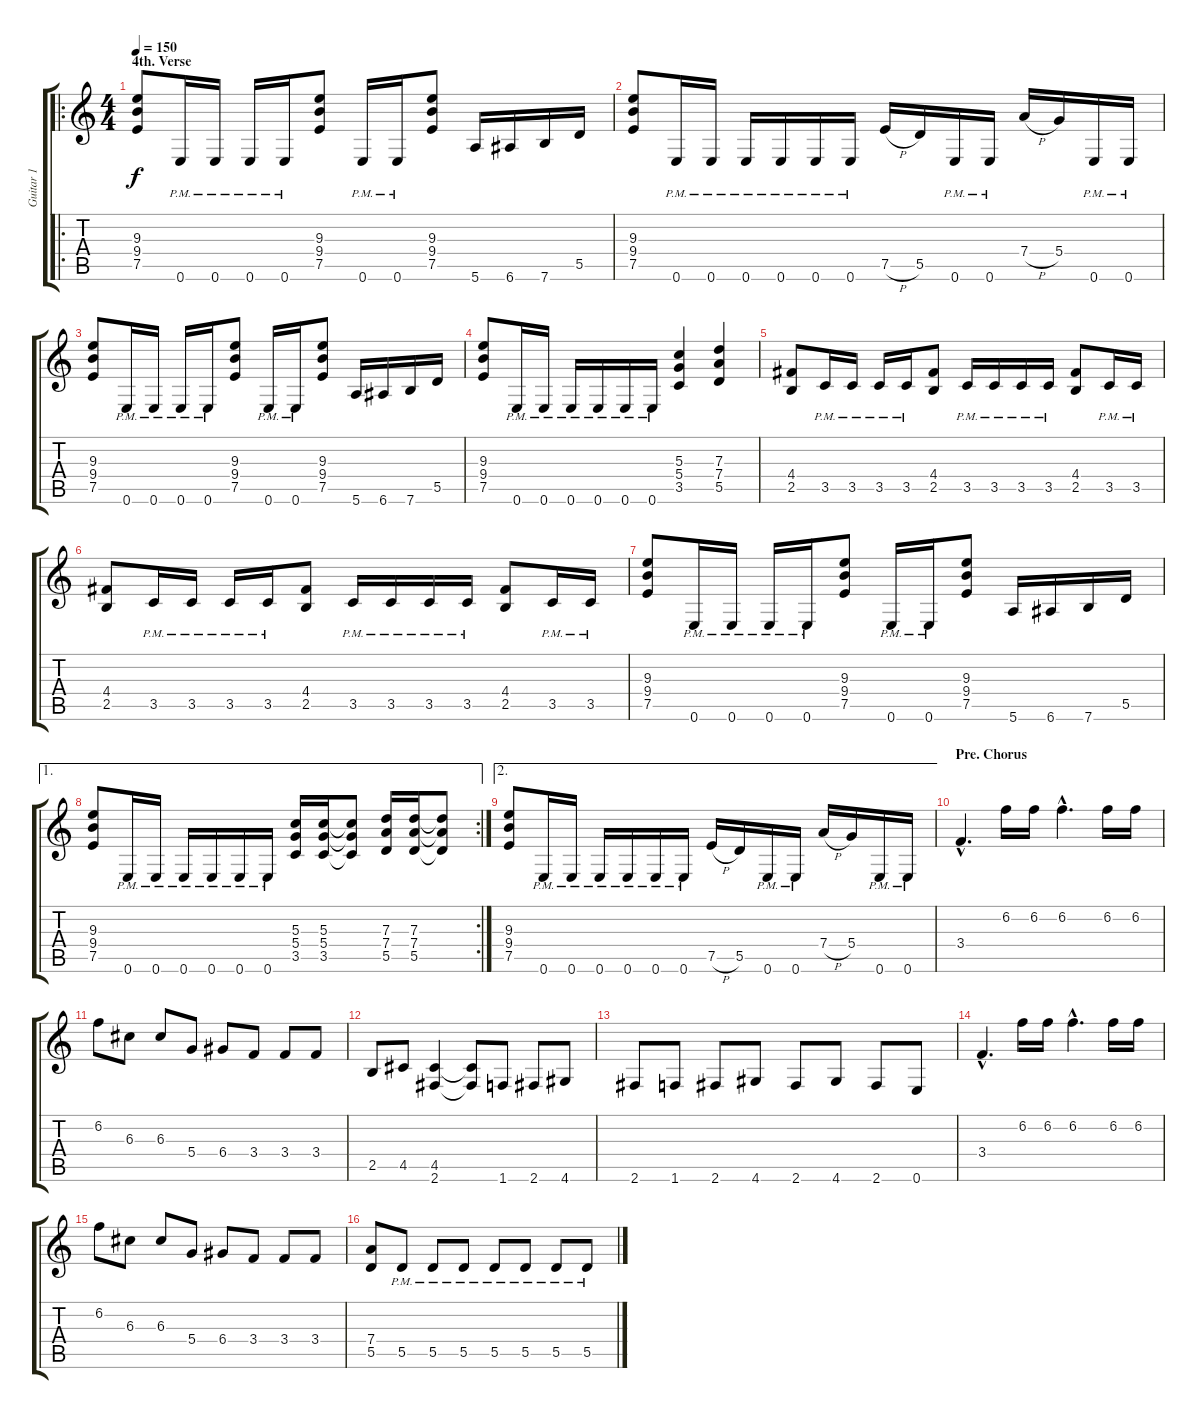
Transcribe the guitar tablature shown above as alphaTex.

\track ("Guitar 1" "Guitar 1") {instrument distortionguitar}
\staff {score tabs}
\tuning (E4 B3 G3 D3 A2 E2) {hide}
\ro
\ts (4 4)
\section ("" "4th. Verse")
\tempo 150
\clef g2
\ks c
(9.3 9.4 7.5).8{dy f} 0.6{pm}.16 0.6{pm}.16 0.6{pm}.16 0.6{pm}.16 (9.3 9.4 7.5).8 0.6{pm}.16 0.6{pm}.16 (9.3 9.4 7.5).8 5.6.16 6.6.16 7.6.16 5.5.16 |
(9.3 9.4 7.5).8 0.6{pm}.16 0.6{pm}.16 0.6{pm}.16 0.6{pm}.16 0.6{pm}.16 0.6{pm}.16 7.5{h}.16 5.5.16 0.6{pm}.16 0.6{pm}.16 7.4{h}.16 5.4.16 0.6{pm}.16 0.6{pm}.16 |
(9.3 9.4 7.5).8 0.6{pm}.16 0.6{pm}.16 0.6{pm}.16 0.6{pm}.16 (9.3 9.4 7.5).8 0.6{pm}.16 0.6{pm}.16 (9.3 9.4 7.5).8 5.6.16 6.6.16 7.6.16 5.5.16 |
(9.3 9.4 7.5).8 0.6{pm}.16 0.6{pm}.16 0.6{pm}.16 0.6{pm}.16 0.6{pm}.16 0.6{pm}.16 (5.3 5.4 3.5).4 (7.3 7.4 5.5).4 |
(4.4 2.5).8 3.5{pm}.16 3.5{pm}.16 3.5{pm}.16 3.5{pm}.16 (4.4 2.5).8 3.5{pm}.16 3.5{pm}.16 3.5{pm}.16 3.5{pm}.16 (4.4 2.5).8 3.5{pm}.16 3.5{pm}.16 |
(4.4 2.5).8 3.5{pm}.16 3.5{pm}.16 3.5{pm}.16 3.5{pm}.16 (4.4 2.5).8 3.5{pm}.16 3.5{pm}.16 3.5{pm}.16 3.5{pm}.16 (4.4 2.5).8 3.5{pm}.16 3.5{pm}.16 |
(9.3 9.4 7.5).8 0.6{pm}.16 0.6{pm}.16 0.6{pm}.16 0.6{pm}.16 (9.3 9.4 7.5).8 0.6{pm}.16 0.6{pm}.16 (9.3 9.4 7.5).8 5.6.16 6.6.16 7.6.16 5.5.16 |
\ae 1
\rc 2
(9.3 9.4 7.5).8 0.6{pm}.16 0.6{pm}.16 0.6{pm}.16 0.6{pm}.16 0.6{pm}.16 0.6{pm}.16 (5.3 5.4 3.5).16 (5.3 5.4 3.5).16 (5.3{t} 5.4{t} 3.5{t}).8 (7.3 7.4 5.5).16 (7.3 7.4 5.5).16 (7.3{t} 7.4{t} 5.5{t}).8 |
\ae 2
(9.3 9.4 7.5).8 0.6{pm}.16 0.6{pm}.16 0.6{pm}.16 0.6{pm}.16 0.6{pm}.16 0.6{pm}.16 7.5{h}.16 5.5.16 0.6{pm}.16 0.6{pm}.16 7.4{h}.16 5.4.16 0.6{pm}.16 0.6{pm}.16 |
\section ("" "Pre. Chorus")
3.4{hac}.4{d} 6.2.16 6.2.16 6.2{hac}.4{d} 6.2.16 6.2.16 |
6.2.8 6.3.8 6.3.8 5.4.8 6.4.8 3.4.8 3.4.8 3.4.8 |
2.5.8 4.5.8 (4.5 2.6).4 (4.5{t} 2.6{t}).8 1.6.8 2.6.8 4.6.8 |
2.6.8 1.6.8 2.6.8 4.6.8 2.6.8 4.6.8 2.6.8 0.6.8 |
3.4{hac}.4{d} 6.2.16 6.2.16 6.2{hac}.4{d} 6.2.16 6.2.16 |
6.2.8 6.3.8 6.3.8 5.4.8 6.4.8 3.4.8 3.4.8 3.4.8 |
(7.4 5.5).8 5.5{pm}.8 5.5{pm}.8 5.5{pm}.8 5.5{pm}.8 5.5{pm}.8 5.5{pm}.8 5.5{pm}.8
